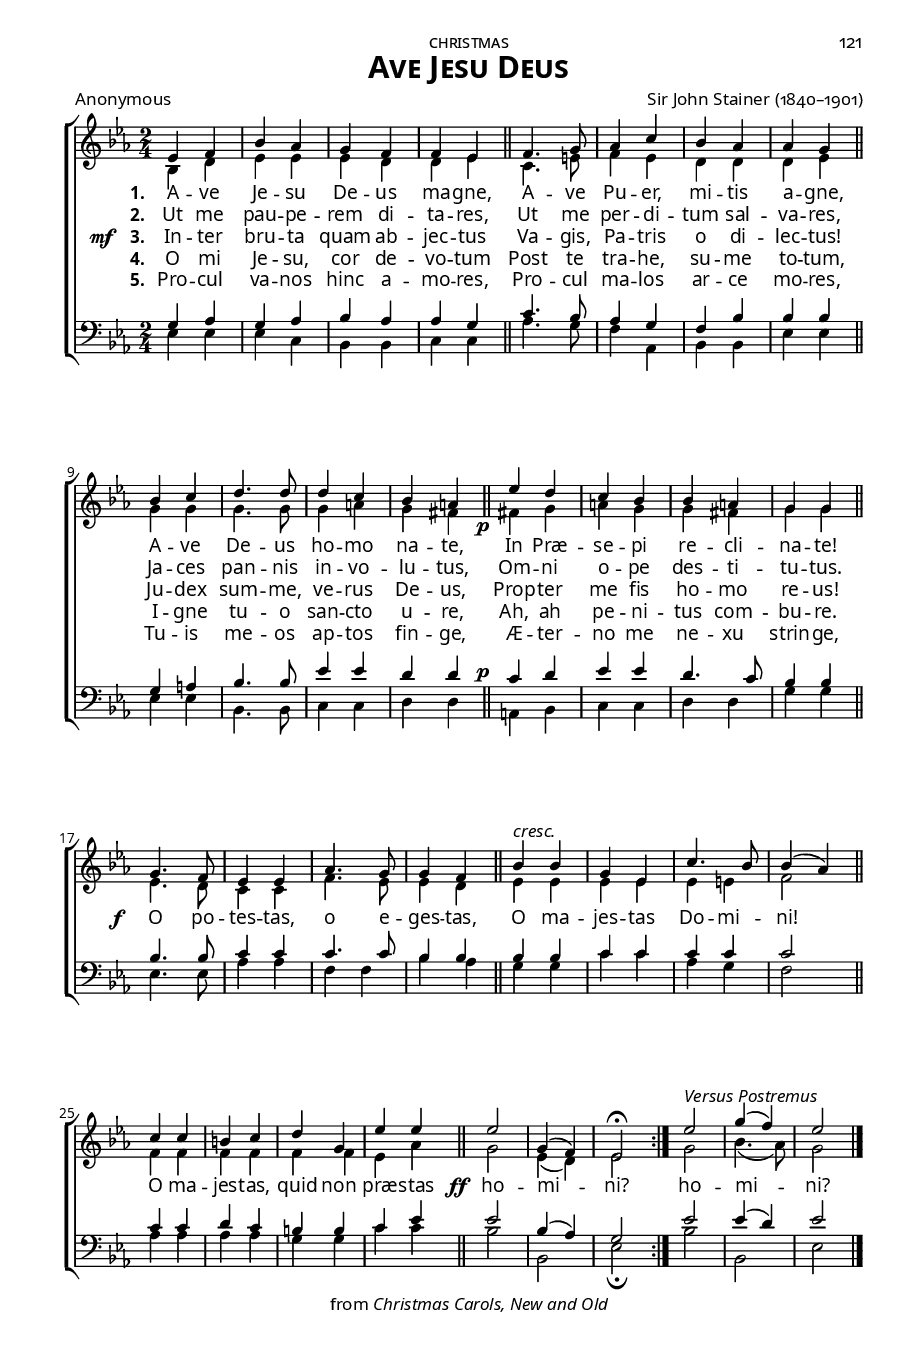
\version "2.14.2"
\include "util.ly"
\header {
  title = \markup{\override #'(font-name . "Garamond Premier Pro Semibold"){ \abs-fontsize #15 \smallCapsOldStyle"Ave Jesu Deus"}}
  poet = \markup\oldStyleNum"Anonymous"
  composer = \markup\oldStyleNum"Sir John Stainer (1840–1901)"
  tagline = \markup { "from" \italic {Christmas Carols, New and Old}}
}
\paper {
  %print-all-headers = ##f
  paper-height = 9\in
  paper-width = 6\in
  indent = 0\in
  %system-system-spacing = #'((basic-distance . 10) (padding . 0))
  %system-system-spacing =
  %  #'((basic-distance . 0)
  %     (minimum-distance . 0)
  %     (padding . -0.35)
  %     (stretchability . 100))
  ragged-last-bottom = ##f
  ragged-bottom = ##f
  two-sided = ##t
  inner-margin = 0.5\in
  outer-margin = 0.25\in
  top-margin = 0.25\in
  bottom-margin = 0.25\in
  first-page-number = #121
  print-first-page-number = ##t
  headerLine = \markup{\override #'(font-name . "Garamond Premier Pro") \smallCapsOldStyle"christmas"}
  oddHeaderMarkup = \markup\fill-line{
     \override #'(font-name . "Garamond Premier Pro")\abs-fontsize #8.5
     \combine 
        \fill-line{"" \on-the-fly #print-page-number-check-first
        \oldStylePageNum""
        }
        \fill-line{\headerLine}
  }
  evenHeaderMarkup = \markup {
     \override #'(font-name . "Garamond Premier Pro")\abs-fontsize #8.5
     \combine
        \on-the-fly #print-page-number-check-first
        \oldStylePageNum""
        \fill-line{\headerLine}
  }
}
#(set-global-staff-size 15) \paper{ #(define fonts (make-pango-font-tree "GoudyOlSt BT" "Garamond Premier Pro" "Garamond Premier Pro" (/ 15 20))) }
global = {
  \key ees \major
  \time 2/4
  \override DynamicLineSpanner #'staff-padding = #0.0
  \override DynamicLineSpanner #'Y-extent = #'(1 . 1)
  \override DynamicText #'X-offset = #'-4
}

sopMusic = \relative c' {
  ees4 f |
  bes aes |
  g f |
  f ees \bar "||"
  f4. g8 |
  aes4 c |
  
  bes aes |
  aes g \bar "||"
  bes c |
  d4. d8 |
  d4 c |
  bes a \bar "||"
  ees'_\p d |
  
  c bes |
  bes a |
  g g \bar "||" \break
  g4. f8 |
  ees4 ees |
  aes4. g8 |
  g4 f \bar "||"
  
  bes4^\markup\italic"cresc." bes |
  g ees |
  c'4. bes8 |
  bes4( aes) \bar "||" \break
  c4 c |
  b c |
  d g, |
  
  ees' ees \bar "||"
  ees2 |
  g,4( f) |
  ees2\fermata \bar ":|"
  ees'^\markup\italic{ "Versus Postremus"} |
  g4( f) |
  ees2 \bar "|."
}
sopWords = \lyricmode {
  
}

altoMusic = \relative c' {
  bes4 d |
  ees ees |
  ees d |
  d ees \bar "||"
  c4. e8 |
  f4 ees |
  
  d d |
  d ees \bar "||"
  g g |
  g4. g8 |
  g4 a |
  g fis \bar "||"
  fis! g |
  
  a g |
  g fis |
  g g \bar "||"
  ees4. d8 |
  c4 c |
  f4. ees8 |
  ees4 d |
  
  ees ees |
  ees ees |
  ees e |
  f2 \bar "||"
  f4 f |
  f f |
  f f |
  
  ees aes \bar "||"
  g2 |
  ees4( d) |
  ees2 |
  g2 |
  bes4.( aes8) |
  g2 \bar "|."
}
altoWords = {
  \dropLyricsV
  \lyricmode {
    \set stanza = #"1. "
    A -- ve Je -- su De -- us ma -- gne,
    A -- ve Pu -- er, mi -- tis a -- gne,
    A -- ve De -- us ho -- mo na -- te,
    In Præ -- se -- pi re -- cli -- na -- te!
  }
  
  \set stanza = \markup\dynamic"f   "
  \lyricmode {
    \set associatedVoice = "tenors"
    O po -- tes -- tas, o e -- ges -- tas,
    O ma -- jes -- tas Do -- mi -- ni!
    O ma -- jes -- tas, quid non præ -- stas
  }
  \set stanza = \markup\dynamic"  ff "
  \lyricmode{
    ho -- mi -- ni?
    ho -- mi -- ni?
  }
}
altoWordsII = \lyricmode {
  \dropLyricsV
%\markup\italic
  \set stanza = #"2. "
  Ut me pau -- pe -- rem di -- ta -- res,
  Ut me per -- di -- tum sal -- va -- res,
  Ja -- ces pan -- nis in -- vo -- lu -- tus,
  Om -- ni o -- pe des -- ti -- tu -- tus.
}
altoWordsIII = {
  \dropLyricsV
  \set stanza = \markup{\dynamic "mf  " "3. "}
  \lyricmode {
    In -- ter bru -- ta quam ab -- jec -- tus
    Va -- gis, Pa -- tris o di -- lec -- tus!
    Ju -- dex sum -- me, ve -- rus De -- us,
    Prop -- ter me fis ho -- mo re -- us!
  }
}
altoWordsIV = \lyricmode {
  \dropLyricsV
  \set stanza = #"4. "
  O mi Je -- su, cor de -- vo -- tum
  Post te tra -- he, su -- me to -- tum,
  I -- gne tu -- o san -- cto u -- re,
  Ah, ah pe -- ni -- tus com -- bu -- re.
}
altoWordsV = \lyricmode {
  \dropLyricsV
  \set stanza = #"5. "
  Pro -- cul va -- nos hinc a -- mo -- res,
  Pro -- cul ma -- los ar -- ce mo -- res,
  Tu -- is me -- os ap -- tos fin -- ge,
  Æ -- ter -- no me ne -- xu strin -- ge,
}
altoWordsVI = \lyricmode {
  \set stanza = #"6. "
  \set ignoreMelismata = ##t
}
tenorMusic = \relative c' {
  g4 aes |
  g aes |
  bes aes |
  aes g \bar "||"
  c4. bes8 |
  aes4 g |
  
  f bes |
  bes bes \bar "||"
  g a |
  bes4. bes8 |
  ees4 ees |
  d d \bar "||"
  c^\p d |
  
  ees4 ees |
  d4. c8 |
  bes4 bes \bar "||"
  bes4. bes8 |
  c4 c |
  c4. c8 |
  bes4 bes \bar "||"
  
  bes bes |
  c c |
  c c |
  c2 \bar "||"
  c4 c |
  d c |
  b b |
  
  c ees \bar "||"
  ees2 |
  bes4( aes) |
  g2 |
  
  ees' |
  ees4( d) |
  ees2 \bar "|."
  
}
tenorWords = \lyricmode {

}

bassMusic = \relative c {
  ees4 ees |
  ees c |
  bes bes |
  c c \bar "||"
  aes'4. g8 |
  f4 aes, |
  
  bes4 bes |
  ees ees \bar "||"
  ees ees |
  bes4. bes8 |
  c4 c |
  d d \bar "||"
  a bes |
  
  c c |
  d d |
  g g \bar "||"
  ees4. ees8 |
  aes4 aes |
  f f |
  bes aes \bar "||"
  
  g g |
  c c |
  aes g |
  f2 \bar "||"
  aes4 aes |
  aes aes |
  g g |
  
  c c \bar "||"
  bes2 |
  bes, |
  ees\fermata |
  bes' |
  bes, |
  ees \bar "|."
}
bassWords = \lyricmode {

}

pianoRH = \relative c' {
  
}
pianoLH = \relative c' {
  
}

\score {
  <<
   \new ChoirStaff <<
%    \new Lyrics = sopranos \with { \override VerticalAxisGroup #'nonstaff-relatedstaff-spacing = #'((basic-distance . 1)) }
    \new Staff = women <<
      \new Voice = "sopranos" { \voiceOne << \global \sopMusic >> }
      \new Voice = "altos" { \voiceTwo << \global \altoMusic >> }
    >>
   \new Staff = men <<
      \clef bass
      \new Voice = "tenors" { \voiceOne << \global \tenorMusic >> }
      \new Voice = "basses" { \voiceTwo << \global \bassMusic >> }
    >>
    \new Lyrics \with { alignAboveContext = #"women" \override VerticalAxisGroup #'nonstaff-relatedstaff-spacing = #'((basic-distance . 1))} \lyricsto "sopranos" \sopWords
     \new Lyrics = "altosVI"  \with { alignBelowContext = #"women" \override VerticalAxisGroup #'nonstaff-relatedstaff-spacing = #'((basic-distance . 1))} \lyricsto "altos" \altoWordsVI
    \new Lyrics = "altosV"  \with { alignBelowContext = #"women" \override VerticalAxisGroup #'nonstaff-relatedstaff-spacing = #'((basic-distance . 1))} \lyricsto "altos" \altoWordsV
    \new Lyrics = "altosIV"  \with { alignBelowContext = #"women" \override VerticalAxisGroup #'nonstaff-relatedstaff-spacing = #'((basic-distance . 1))} \lyricsto "altos" \altoWordsIV
    \new Lyrics = "altosIII"  \with { alignBelowContext = #"women" \override VerticalAxisGroup #'nonstaff-relatedstaff-spacing = #'((basic-distance . 1))} \lyricsto "altos" \altoWordsIII
    \new Lyrics = "altosII"  \with { alignBelowContext = #"women" \override VerticalAxisGroup #'nonstaff-relatedstaff-spacing = #'((basic-distance . 1))} \lyricsto "altos" \altoWordsII
    \new Lyrics = "altos"  \with { alignBelowContext = #"women" \override VerticalAxisGroup #'nonstaff-relatedstaff-spacing = #'((basic-distance . 1))} \lyricsto "altos" \altoWords
    \new Lyrics \with { alignAboveContext = #"men" \override VerticalAxisGroup #'nonstaff-relatedstaff-spacing = #'((basic-distance . 1)) } \lyricsto "tenors" \tenorWords
    \new Lyrics \with { alignBelowContext = #"men" \override VerticalAxisGroup #'nonstaff-relatedstaff-spacing = #'((basic-distance . 1)) } \lyricsto "basses" \bassWords
  >>
%    \new PianoStaff << \new Staff { \new Voice { \pianoRH } } \new Staff { \clef "bass" \pianoLH } >>
  >>
  \layout {
    \context {
      \Score
      %\override SpacingSpanner #'base-shortest-duration = #(ly:make-moment 1 8)
      %\override SpacingSpanner #'common-shortest-duration = #(ly:make-moment 1 4)
    }
    \context {
      % Remove all empty staves
      % \Staff \RemoveEmptyStaves \override VerticalAxisGroup #'remove-first = ##t
    }
  }
  \midi {
    \tempo 4 = 90
    \set Staff.midiInstrument = "flute"
  
    \context {
      \Voice
      \remove "Dynamic_performer"
    }
  }
}
